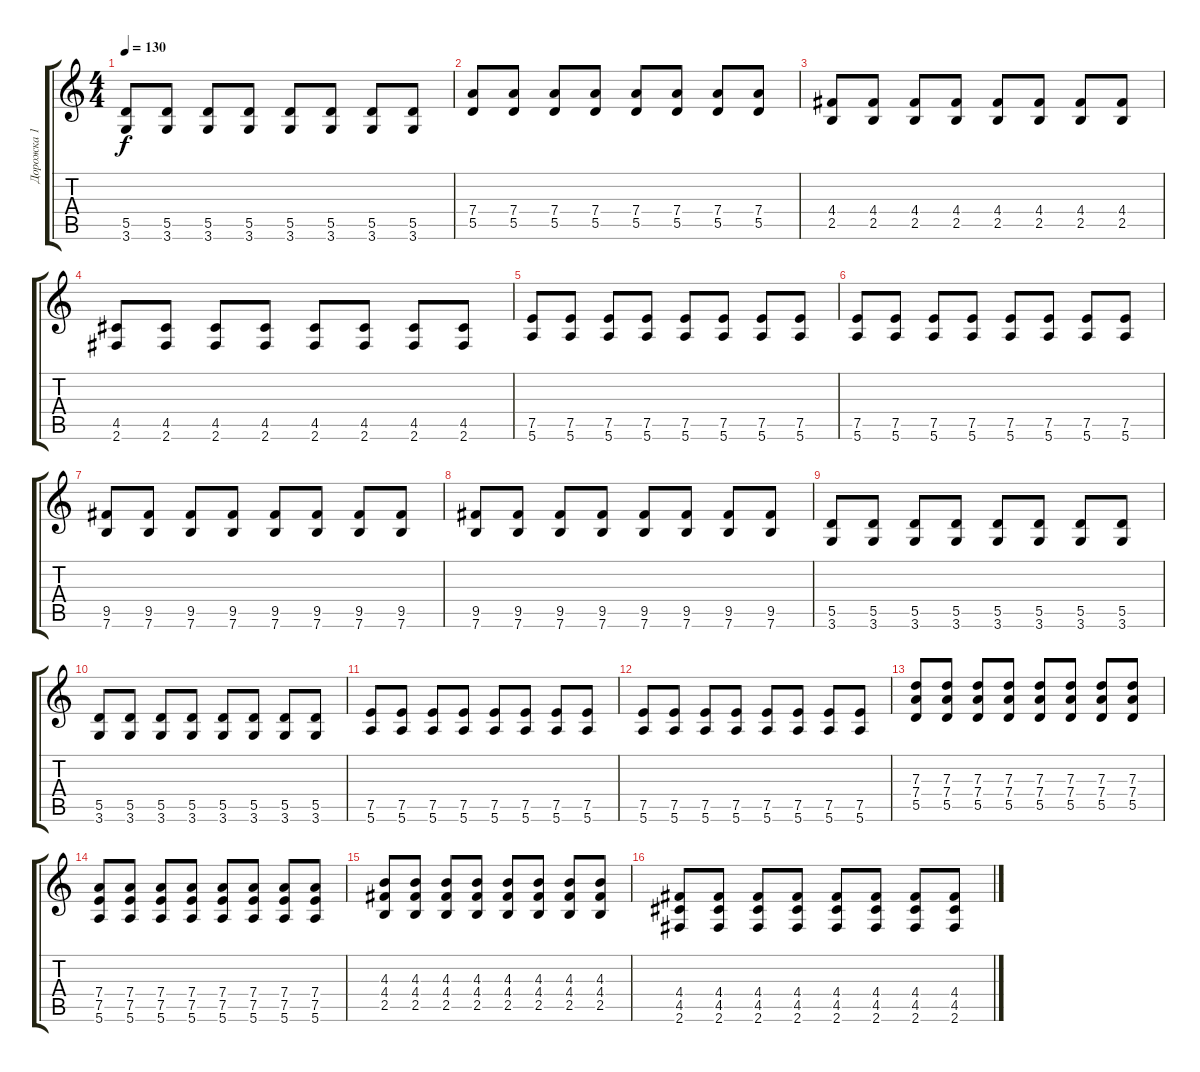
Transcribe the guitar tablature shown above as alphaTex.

\track ("Дорожка 1" "Дорожка 1") {instrument distortionguitar}
\staff {score tabs}
\tuning (E4 B3 G3 D3 A2 E2) {hide}
\ts (4 4)
\tempo 130
\clef g2
\ks c
(5.5 3.6).8{dy f} (5.5 3.6).8 (5.5 3.6).8 (5.5 3.6).8 (5.5 3.6).8 (5.5 3.6).8 (5.5 3.6).8 (5.5 3.6).8 |
(7.4 5.5).8 (7.4 5.5).8 (7.4 5.5).8 (7.4 5.5).8 (7.4 5.5).8 (7.4 5.5).8 (7.4 5.5).8 (7.4 5.5).8 |
(4.4 2.5).8 (4.4 2.5).8 (4.4 2.5).8 (4.4 2.5).8 (4.4 2.5).8 (4.4 2.5).8 (4.4 2.5).8 (4.4 2.5).8 |
(4.5 2.6).8 (4.5 2.6).8 (4.5 2.6).8 (4.5 2.6).8 (4.5 2.6).8 (4.5 2.6).8 (4.5 2.6).8 (4.5 2.6).8 |
(7.5 5.6).8 (7.5 5.6).8 (7.5 5.6).8 (7.5 5.6).8 (7.5 5.6).8 (7.5 5.6).8 (7.5 5.6).8 (7.5 5.6).8 |
(7.5 5.6).8 (7.5 5.6).8 (7.5 5.6).8 (7.5 5.6).8 (7.5 5.6).8 (7.5 5.6).8 (7.5 5.6).8 (7.5 5.6).8 |
(9.5 7.6).8 (9.5 7.6).8 (9.5 7.6).8 (9.5 7.6).8 (9.5 7.6).8 (9.5 7.6).8 (9.5 7.6).8 (9.5 7.6).8 |
(9.5 7.6).8 (9.5 7.6).8 (9.5 7.6).8 (9.5 7.6).8 (9.5 7.6).8 (9.5 7.6).8 (9.5 7.6).8 (9.5 7.6).8 |
(5.5 3.6).8 (5.5 3.6).8 (5.5 3.6).8 (5.5 3.6).8 (5.5 3.6).8 (5.5 3.6).8 (5.5 3.6).8 (5.5 3.6).8 |
(5.5 3.6).8 (5.5 3.6).8 (5.5 3.6).8 (5.5 3.6).8 (5.5 3.6).8 (5.5 3.6).8 (5.5 3.6).8 (5.5 3.6).8 |
(7.5 5.6).8 (7.5 5.6).8 (7.5 5.6).8 (7.5 5.6).8 (7.5 5.6).8 (7.5 5.6).8 (7.5 5.6).8 (7.5 5.6).8 |
(7.5 5.6).8 (7.5 5.6).8 (7.5 5.6).8 (7.5 5.6).8 (7.5 5.6).8 (7.5 5.6).8 (7.5 5.6).8 (7.5 5.6).8 |
(7.3 7.4 5.5).8{volume 8 instrument distortionguitar} (7.3 7.4 5.5).8 (7.3 7.4 5.5).8 (7.3 7.4 5.5).8 (7.3 7.4 5.5).8 (7.3 7.4 5.5).8 (7.3 7.4 5.5).8 (7.3 7.4 5.5).8 |
(7.4 7.5 5.6).8 (7.4 7.5 5.6).8 (7.4 7.5 5.6).8 (7.4 7.5 5.6).8 (7.4 7.5 5.6).8 (7.4 7.5 5.6).8 (7.4 7.5 5.6).8 (7.4 7.5 5.6).8 |
(4.3 4.4 2.5).8 (4.3 4.4 2.5).8 (4.3 4.4 2.5).8 (4.3 4.4 2.5).8 (4.3 4.4 2.5).8 (4.3 4.4 2.5).8 (4.3 4.4 2.5).8 (4.3 4.4 2.5).8 |
(4.4 4.5 2.6).8 (4.4 4.5 2.6).8 (4.4 4.5 2.6).8 (4.4 4.5 2.6).8 (4.4 4.5 2.6).8 (4.4 4.5 2.6).8{volume 14 instrument distortionguitar} (4.4 4.5 2.6).8 (4.4 4.5 2.6).8
